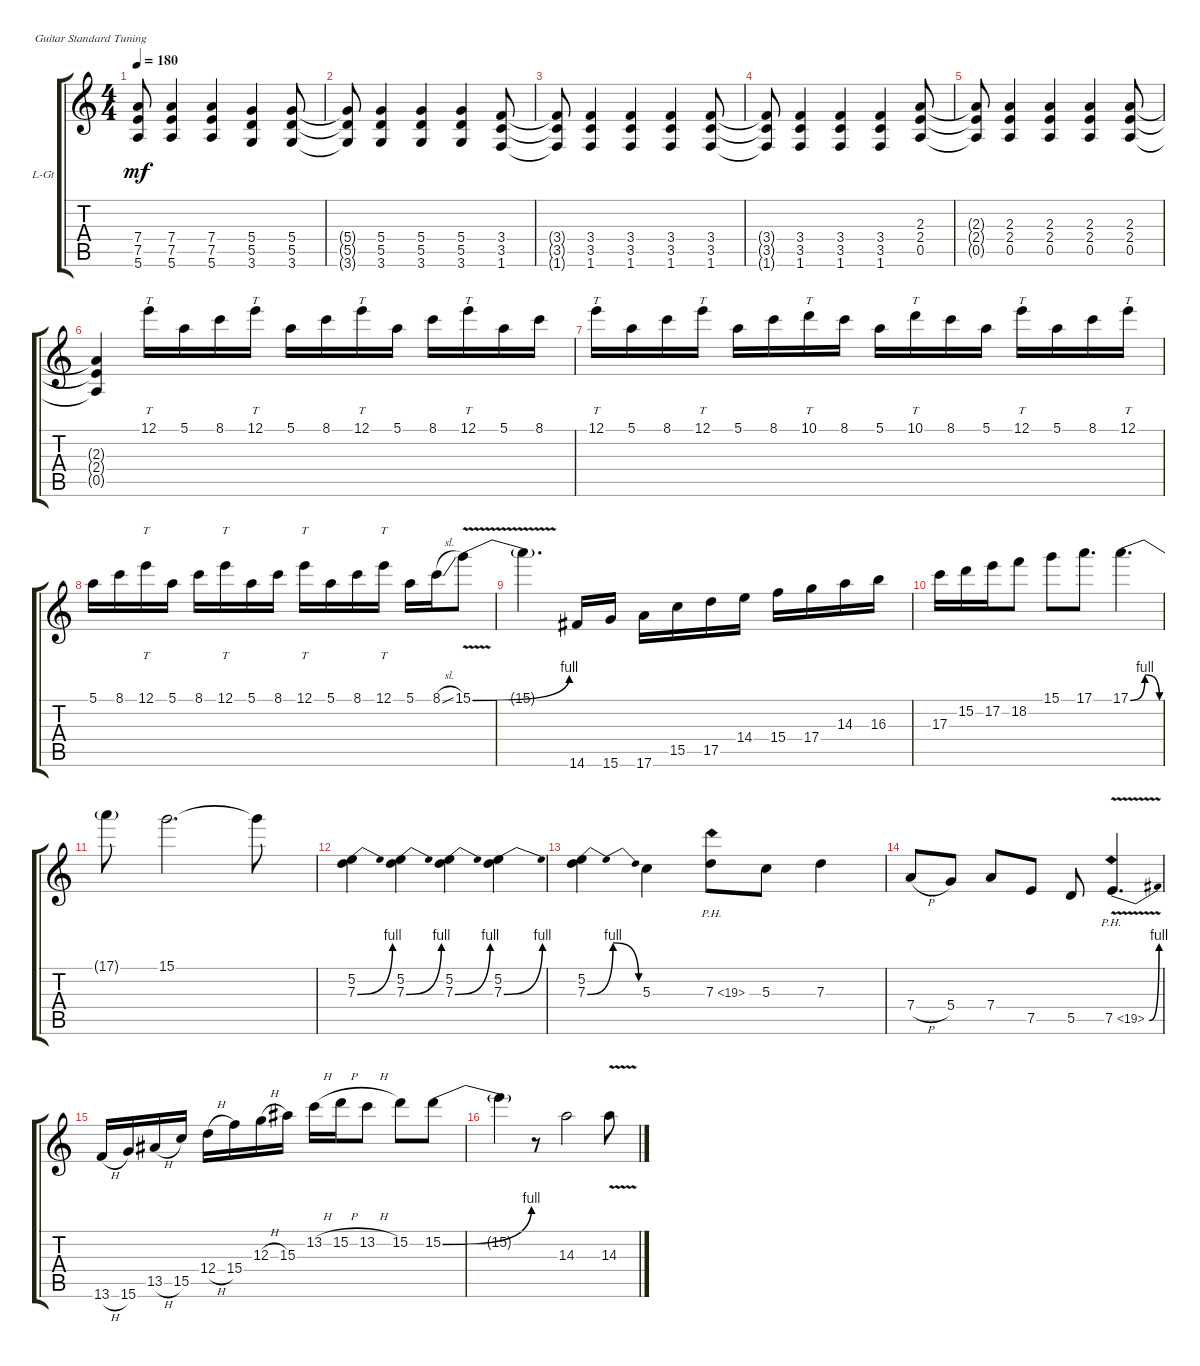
\defaultSystemsLayout 4
\bracketExtendMode groupsimilarinstruments
\firstSystemTrackNameOrientation horizontal
\otherSystemsTrackNameOrientation horizontal
\track ("Lead Guitar" "L-Gt") {instrument acousticguitarsteel}
\staff {score tabs}
\tuning (E4 B3 G3 D3 A2 E2)
\ts (4 4)
\tempo 180
\clef g2
\ks c
(5.6{t} 7.5{t} 7.4{t}).8{dy mf} (5.6 7.5 7.4).4 (5.6 7.5 7.4).4 (3.6 5.5 5.4).4 (3.6 5.5 5.4).8 |
(3.6{t} 5.5{t} 5.4{t}).8 (3.6 5.5 5.4).4 (3.6 5.5 5.4).4 (3.6 5.5 5.4).4 (1.6 3.5 3.4).8 |
(1.6{t} 3.5{t} 3.4{t}).8 (1.6 3.5 3.4).4 (1.6 3.5 3.4).4 (1.6 3.5 3.4).4 (1.6 3.5 3.4).8 |
(1.6{t} 3.5{t} 3.4{t}).8 (1.6 3.5 3.4).4 (1.6 3.5 3.4).4 (1.6 3.5 3.4).4 (0.5 2.4 2.3).8 |
(0.5{t} 2.4{t} 2.3{t}).8 (0.5 2.4 2.3).4 (0.5 2.4 2.3).4 (0.5 2.4 2.3).4 (0.5 2.4 2.3).8 |
\scale
0.323956 (0.5{t} 2.4{t} 2.3{t}).4 12.1.16{tt} 5.1.16 8.1.16 12.1.16{tt} 5.1.16 8.1.16 12.1.16{tt} 5.1.16 8.1.16 12.1.16{tt} 5.1.16 8.1.16 |
\scale
0.367556 12.1.16{tt} 5.1.16 8.1.16 12.1.16{tt} 5.1.16 8.1.16 10.1.16{tt} 8.1.16 5.1.16 10.1.16{tt} 8.1.16 5.1.16 12.1.16{tt} 5.1.16 8.1.16 12.1.16{tt} |
5.1.16 8.1.16 12.1.16{tt} 5.1.16 8.1.16 12.1.16{tt} 5.1.16 8.1.16 12.1.16{tt} 5.1.16 8.1.16 12.1.16{tt} 5.1.16 8.1{sl}.16 15.1{be (bend 0 0 58.199999999999996 4) v}.8 |
15.1{t}.4{d} 14.6.16 15.6.16 17.6.16 15.5.16 17.5.16 14.4.16 15.4.16 17.4.16 14.3.16 16.3.16 |
17.3.16 15.2.16 17.2.16 18.2.8 15.1.8 17.1.8{d} 17.1{be (bendrelease 0 0 36 4 40.199999999999996 4 58.8 0)}.4{d} |
17.1{t}.8 15.1.2{d} 15.1{t}.8 |
(5.2 7.3{be (bend 0 0 15 4)}).4 (5.2 7.3{be (bend 0 0 15 4)}).4 (5.2 7.3{be (bend 0 0 15 4)}).4 (5.2 7.3{be (bend 0 0 15 4)}).4 |
(5.2 7.3{be (bendrelease 0 0 10.2 4 20.4 4 30 0)}).4 5.3.4 7.3{ph 12}.8 5.3.8 7.3.4 |
7.4{h}.8 5.4.8 7.4.8 7.5.8 5.5.8 7.5{be (bend 0 0 15 4) ph 12 v}.4{d} |
13.6{h}.16 15.6.16 13.5{h}.16 15.5.16 12.4{h}.16 15.4.16 12.3{h}.16 15.3.16 13.2{h}.16 15.2{h}.16 13.2{h}.8 15.2.8 15.2{be (bend 0 0 15 4)}.8 |
15.2{t}.4 r.8 14.3.2 14.3{v}.8
